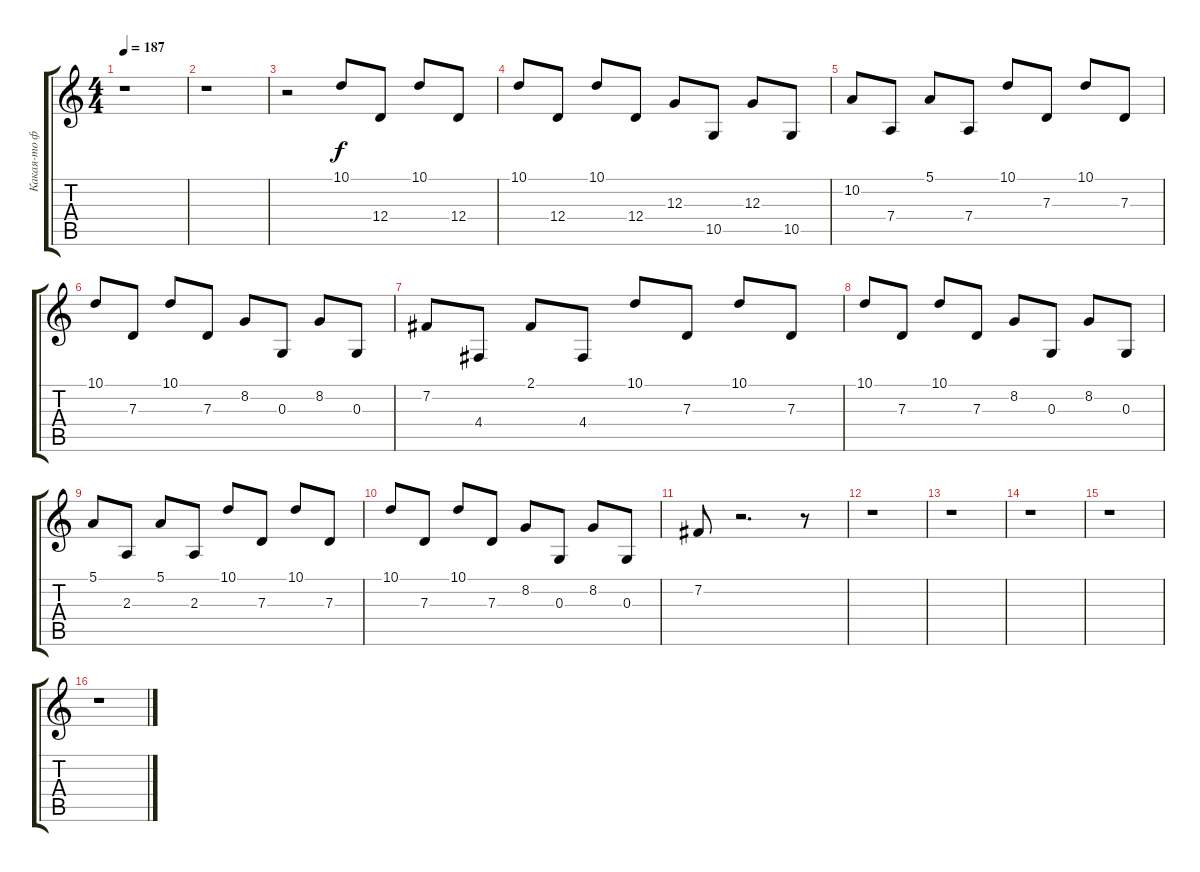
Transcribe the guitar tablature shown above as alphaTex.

\track ("Какая-то фигня" "Какая-то ф") {instrument orchestralharp}
\staff {score tabs}
\tuning (E4 B3 G3 D3 A2 E2) {hide}
\ts (4 4)
\tempo 187
\clef g2
\ks c
r.1{dy f} |
r.1 |
r.2 10.1.8{volume 5 instrument orchestralharp} 12.4.8 10.1.8 12.4.8 |
10.1.8 12.4.8 10.1.8 12.4.8 12.3.8 10.5.8 12.3.8 10.5.8 |
10.2.8 7.4.8 5.1.8 7.4.8 10.1.8 7.3.8 10.1.8 7.3.8 |
10.1.8 7.3.8 10.1.8 7.3.8 8.2.8 0.3.8 8.2.8 0.3.8 |
7.2.8 4.4.8 2.1.8 4.4.8 10.1.8 7.3.8 10.1.8 7.3.8 |
10.1.8 7.3.8 10.1.8 7.3.8 8.2.8 0.3.8 8.2.8 0.3.8 |
5.1.8 2.3.8 5.1.8 2.3.8 10.1.8 7.3.8 10.1.8 7.3.8 |
10.1.8 7.3.8 10.1.8 7.3.8 8.2.8 0.3.8 8.2.8 0.3.8 |
7.2.8 r.2{d} r.8 |
r.1 |
r.1 |
r.1 |
r.1 |
r.1
